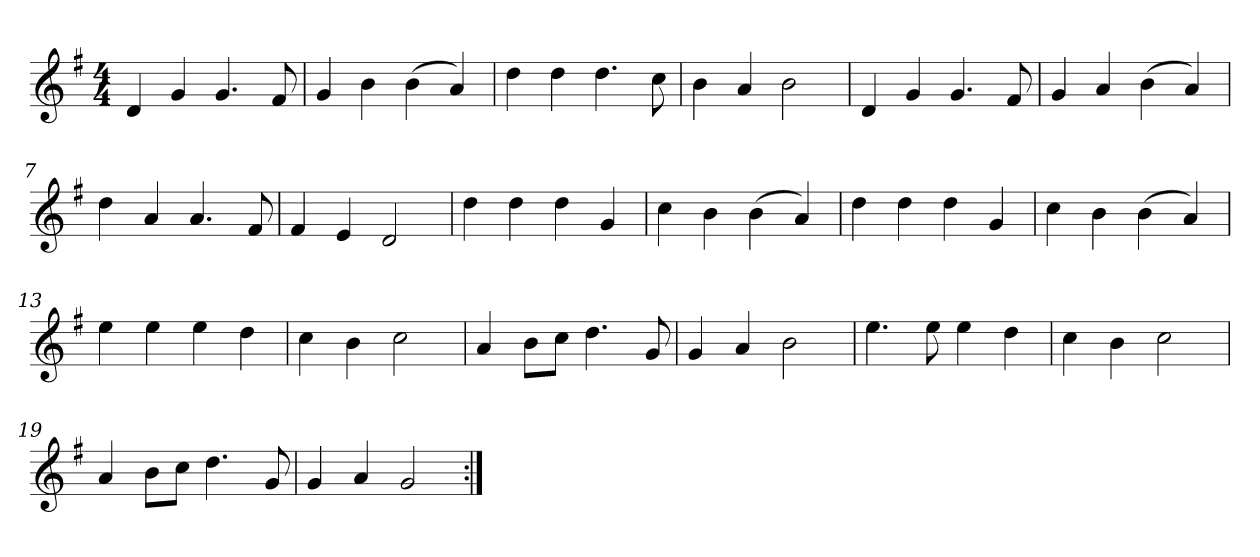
**kern
*part1
*staff1
*clefG2
*k[f#]
*G:
*M4/4
=1
4d/
4g/
4.g/
8f#/
=2
4g/
4b\
(>4b\
4a/)
=3
4dd\
4dd\
4.dd\
8cc\
=4
4b\
4a/
2b\
=5
4d/
4g/
4.g/
8f#/
=6
4g/
4a/
(>4b\
4a/)
=7
4dd\
4a/
4.a/
8f#/
=8
4f#/
4e/
2d/
=9
4dd\
4dd\
4dd\
4g/
!!LO:LB:g=z
=10
4cc\
4b\
(>4b\
4a/)
=11
4dd\
4dd\
4dd\
4g/
=12
4cc\
4b\
(>4b\
4a/)
=13
4ee\
4ee\
4ee\
4dd\
=14
4cc\
4b\
2cc\
=15
4a/
8b\L
8cc\J
4.dd\
8g/
=16
4g/
4a/
2b\
=17
4.ee\
8ee\
4ee\
4dd\
=18
4cc\
4b\
2cc\
=19
4a/
8b\L
8cc\J
4.dd\
8g/
!!LO:LB:g=z
=20
4g/
4a/
2g/
=:|!
*-
